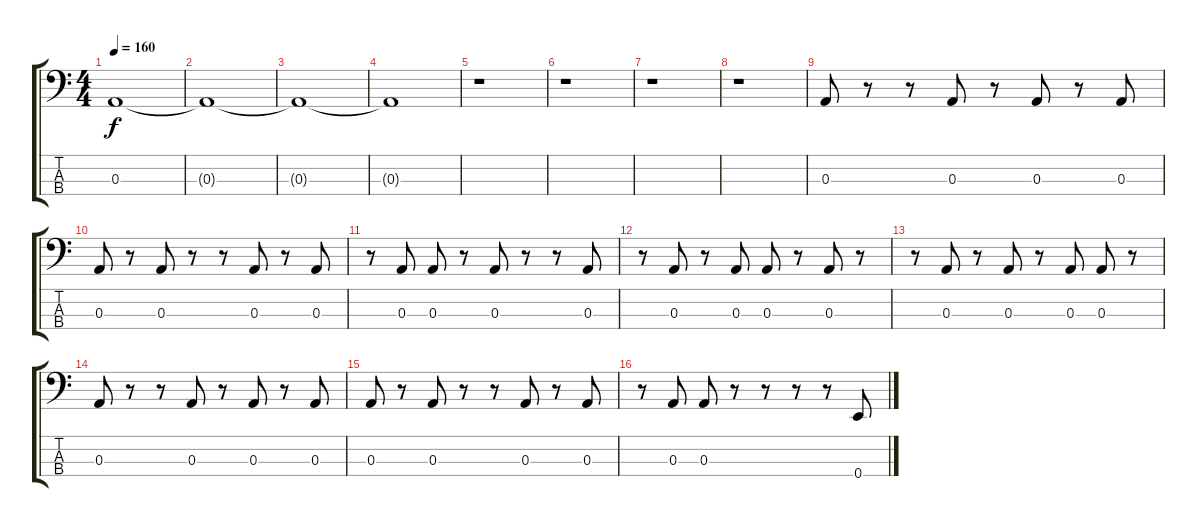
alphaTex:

\track "" {instrument electricbassfinger}
\staff {score tabs}
\tuning (G2 D2 A1 E1) {hide}
\ts (4 4)
\tempo 160
\clef f4
\ks c
0.3.1{dy f} |
0.3{t}.1 |
0.3{t}.1 |
0.3{t}.1 |
r.1 |
r.1 |
r.1 |
r.1 |
0.3.8{volume 6} r.8{volume 6} r.8{volume 6} 0.3.8{volume 7} r.8{volume 7} 0.3.8{volume 7} r.8{volume 7} 0.3.8{volume 7} |
0.3.8{volume 7} r.8{volume 8} 0.3.8{volume 8} r.8{volume 8} r.8{volume 8} 0.3.8{volume 8} r.8{volume 8} 0.3.8{volume 8} |
r.8{volume 9} 0.3.8{volume 9} 0.3.8{volume 9} r.8{volume 9} 0.3.8{volume 9} r.8{volume 10} r.8 0.3.8 |
r.8{volume 10} 0.3.8{volume 10} r.8{volume 10} 0.3.8{volume 10} 0.3.8{volume 10} r.8{volume 10} 0.3.8{volume 11} r.8 |
r.8{volume 11} 0.3.8{volume 11} r.8{volume 11} 0.3.8{volume 12} r.8{volume 12} 0.3.8{volume 12} 0.3.8{volume 12} r.8{volume 12} |
0.3.8{volume 12} r.8{volume 12} r.8{volume 12} 0.3.8{volume 13} r.8{volume 13} 0.3.8{volume 13} r.8{volume 13} 0.3.8{volume 13} |
0.3.8{volume 13} r.8{volume 14} 0.3.8{volume 14} r.8{volume 14} r.8{volume 14} 0.3.8{volume 14} r.8{volume 14} 0.3.8{volume 14} |
r.8{volume 15} 0.3.8{volume 15} 0.3.8{volume 15} r.8{volume 15} r.8{volume 15} r.8{volume 15} r.8{volume 16} 0.4.8{volume 16}
